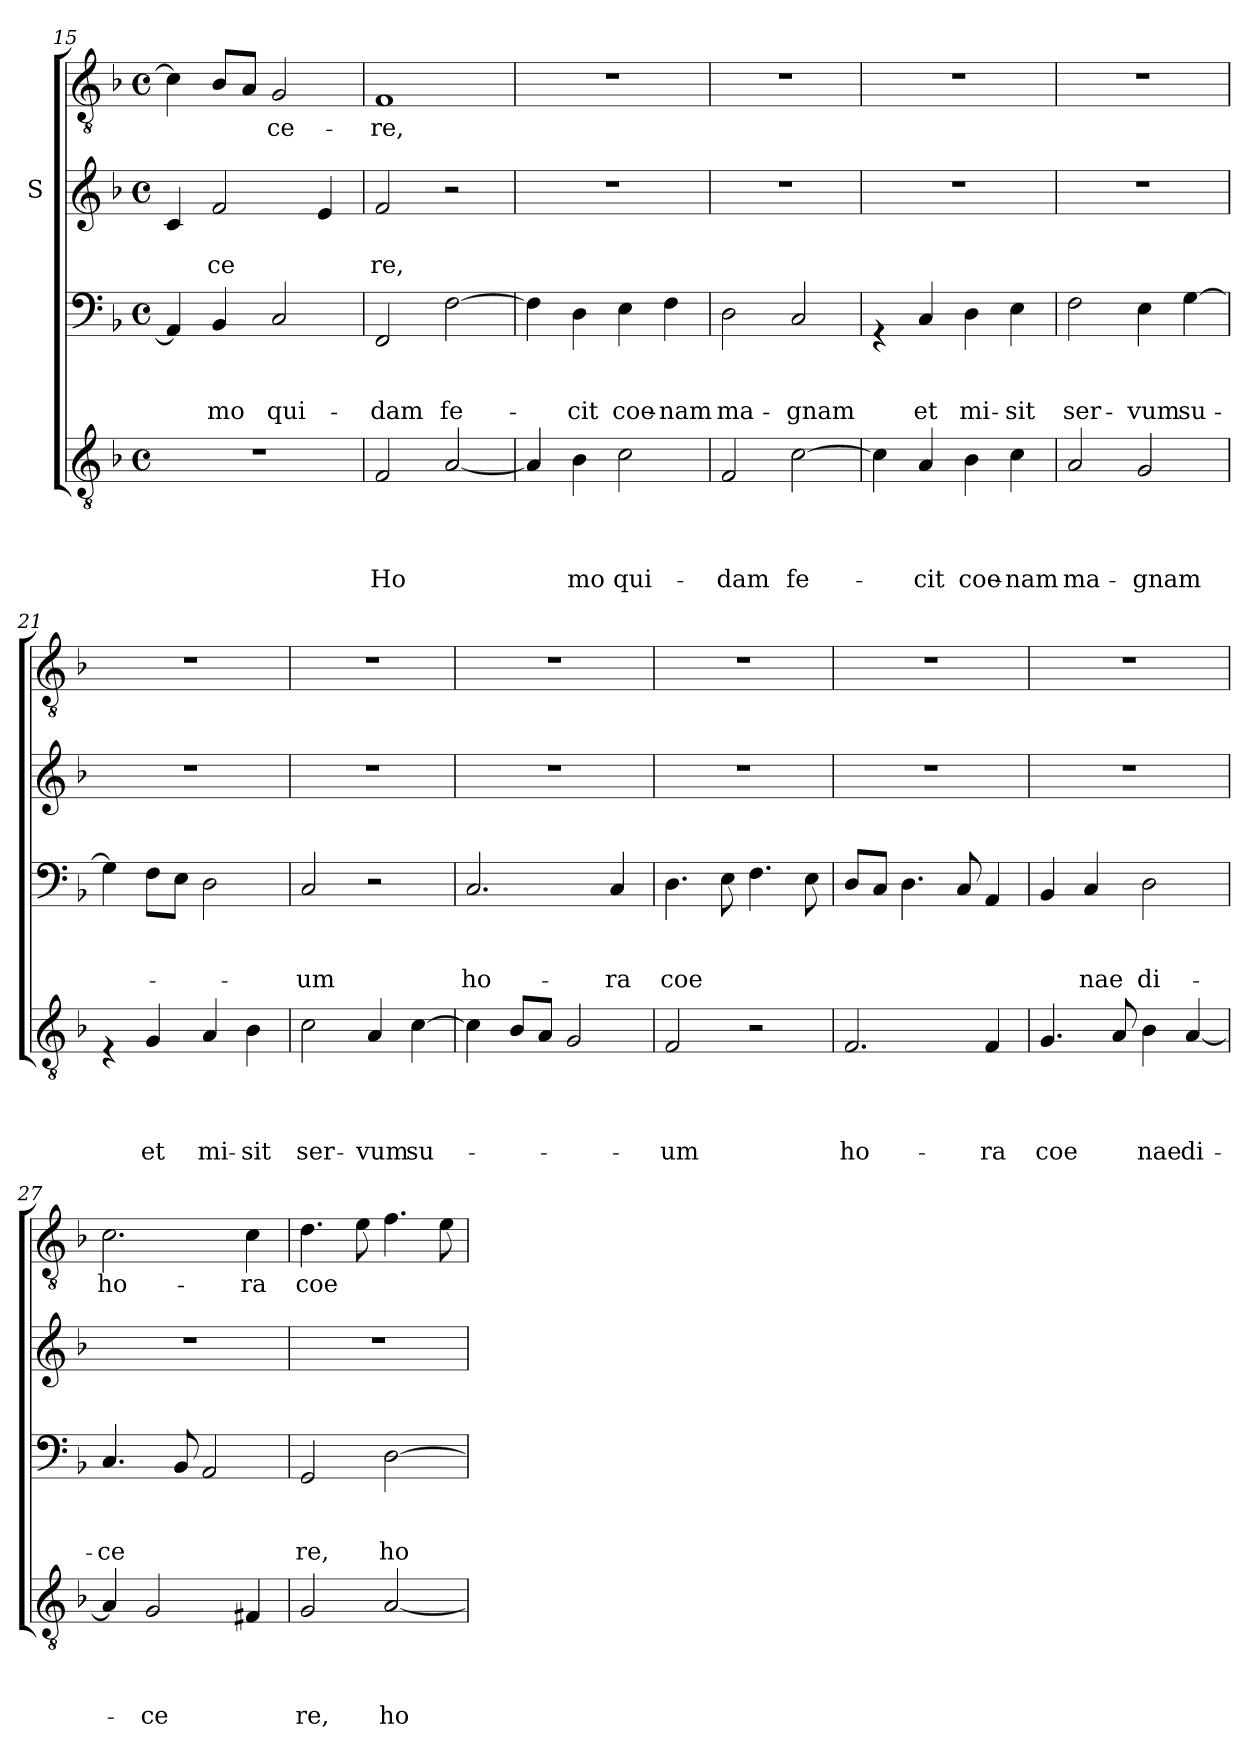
**kern	**text	**text	**text	**text	**kern	**text	**text	**text	**kern	**text	**text	**kern	**text
*part4	*part4	*part4	*part4	*part4	*part3	*part3	*part3	*part3	*part2	*part2	*part2	*part1	*part1
*staff4	*staff4	*staff4	*staff4	*staff4	*staff3	*staff3	*staff3	*staff3	*staff2	*staff2	*staff2	*staff1	*staff1
*	*	*	*	*	*	*	*	*	*I"S	*	*	*	*
*clefGv2	*	*	*	*	*clefF4	*	*	*	*clefG2	*	*	*clefGv2	*
*k[b-]	*	*	*	*	*k[b-]	*	*	*	*k[b-]	*	*	*k[b-]	*
*F:	*	*	*	*	*F:	*	*	*	*F:	*	*	*F:	*
*M4/4	*	*	*	*	*M4/4	*	*	*	*M4/4	*	*	*M4/4	*
*met(c)	*	*	*	*	*met(c)	*	*	*	*met(c)	*	*	*met(c)	*
=15	=15	=15	=15	=15	=15	=15	=15	=15	=15	=15	=15	=15	=15
1r	.	.	.	.	4AA/]	.	.	.	4c/	.	.	4c\]	.
!	!	!	!	!	!	!	!	!LO:LY:b	!	!	!LO:LY:b	!	!
.	.	.	.	.	4BB-/	.	.	mo	2f/	.	ce	8B-/L	.
.	.	.	.	.	.	.	.	.	.	.	.	8A/J	.
!	!	!	!	!	!	!	!	!LO:LY:b	!	!	!	!	!LO:LY:b
.	.	.	.	.	2C/	.	.	qui-	.	.	.	2G/	-ce-
.	.	.	.	.	.	.	.	.	4e/	.	.	.	.
=16	=16	=16	=16	=16	=16	=16	=16	=16	=16	=16	=16	=16	=16
!	!	!	!	!LO:LY:b	!	!	!	!LO:LY:b	!	!	!LO:LY:b	!	!LO:LY:b
2F/	.	.	.	Ho	2FF/	.	.	-dam	2f/	.	re,	1F	-re,
!	!	!	!	!	!	!	!	!LO:LY:b	!	!	!	!	!
[<2A/	.	.	.	.	[>2F\	.	.	fe-	2r	.	.	.	.
=17	=17	=17	=17	=17	=17	=17	=17	=17	=17	=17	=17	=17	=17
4A/]	.	.	.	.	4F\]	.	.	.	1r	.	.	1r	.
!	!	!	!	!LO:LY:b	!	!	!	!LO:LY:b	!	!	!	!	!
4B-\	.	.	.	mo	4D\	.	.	-cit	.	.	.	.	.
!	!	!	!	!LO:LY:b	!	!	!	!LO:LY:b	!	!	!	!	!
2c\	.	.	.	qui-	4E\	.	.	coe-	.	.	.	.	.
!	!	!	!	!	!	!	!	!LO:LY:b	!	!	!	!	!
.	.	.	.	.	4F\	.	.	-nam	.	.	.	.	.
!!LO:LB:g=z
=18	=18	=18	=18	=18	=18	=18	=18	=18	=18	=18	=18	=18	=18
!	!	!	!	!LO:LY:b	!	!	!	!LO:LY:b	!	!	!	!	!
2F/	.	.	.	-dam	2D\	.	.	ma-	1r	.	.	1r	.
!	!	!	!	!LO:LY:b	!	!	!	!LO:LY:b	!	!	!	!	!
[>2c\	.	.	.	fe-	2C/	.	.	-gnam	.	.	.	.	.
=19	=19	=19	=19	=19	=19	=19	=19	=19	=19	=19	=19	=19	=19
4c\]	.	.	.	.	4rGG	.	.	.	1r	.	.	1r	.
!	!	!	!	!LO:LY:b	!	!	!	!LO:LY:b	!	!	!	!	!
4A/	.	.	.	-cit	4C/	.	.	et	.	.	.	.	.
!	!	!	!	!LO:LY:b	!	!	!	!LO:LY:b	!	!	!	!	!
4B-\	.	.	.	coe-	4D\	.	.	mi-	.	.	.	.	.
!	!	!	!	!LO:LY:b	!	!	!	!LO:LY:b	!	!	!	!	!
4c\	.	.	.	-nam	4E\	.	.	-sit	.	.	.	.	.
=20	=20	=20	=20	=20	=20	=20	=20	=20	=20	=20	=20	=20	=20
!	!	!	!	!LO:LY:b	!	!	!	!LO:LY:b	!	!	!	!	!
2A/	.	.	.	ma-	2F\	.	.	ser-	1r	.	.	1r	.
!	!	!	!	!LO:LY:b	!	!	!	!LO:LY:b	!	!	!	!	!
2G/	.	.	.	-gnam	4E\	.	.	-vum	.	.	.	.	.
!	!	!	!	!	!	!	!	!LO:LY:b	!	!	!	!	!
.	.	.	.	.	[>4G\	.	.	su-	.	.	.	.	.
=21	=21	=21	=21	=21	=21	=21	=21	=21	=21	=21	=21	=21	=21
4rE	.	.	.	.	4G\]	.	.	.	1r	.	.	1r	.
!	!	!	!	!LO:LY:b	!	!	!	!	!	!	!	!	!
4G/	.	.	.	et	8F\L	.	.	.	.	.	.	.	.
.	.	.	.	.	8E\J	.	.	.	.	.	.	.	.
!	!	!	!	!LO:LY:b	!	!	!	!	!	!	!	!	!
4A/	.	.	.	mi-	2D\	.	.	.	.	.	.	.	.
!	!	!	!	!LO:LY:b	!	!	!	!	!	!	!	!	!
4B-\	.	.	.	-sit	.	.	.	.	.	.	.	.	.
=22	=22	=22	=22	=22	=22	=22	=22	=22	=22	=22	=22	=22	=22
!	!	!	!	!LO:LY:b	!	!	!	!LO:LY:b	!	!	!	!	!
2c\	.	.	.	ser-	2C/	.	.	-um	1r	.	.	1r	.
!	!	!	!	!LO:LY:b	!	!	!	!	!	!	!	!	!
4A/	.	.	.	-vum	2r	.	.	.	.	.	.	.	.
!	!	!	!	!LO:LY:b	!	!	!	!	!	!	!	!	!
[>4c\	.	.	.	su-	.	.	.	.	.	.	.	.	.
=23	=23	=23	=23	=23	=23	=23	=23	=23	=23	=23	=23	=23	=23
!	!	!	!	!	!	!	!	!LO:LY:b	!	!	!	!	!
4c\]	.	.	.	.	2.C/	.	.	ho-	1r	.	.	1r	.
8B-/L	.	.	.	.	.	.	.	.	.	.	.	.	.
8A/J	.	.	.	.	.	.	.	.	.	.	.	.	.
2G/	.	.	.	.	.	.	.	.	.	.	.	.	.
!	!	!	!	!	!	!	!	!LO:LY:b	!	!	!	!	!
.	.	.	.	.	4C/	.	.	-ra	.	.	.	.	.
!!LO:LB:g=z
=24	=24	=24	=24	=24	=24	=24	=24	=24	=24	=24	=24	=24	=24
!	!	!	!	!LO:LY:b	!	!	!	!LO:LY:b	!	!	!	!	!
2F/	.	.	.	-um	4.D\	.	.	coe	1r	.	.	1r	.
.	.	.	.	.	8E\	.	.	.	.	.	.	.	.
2r	.	.	.	.	4.F\	.	.	.	.	.	.	.	.
.	.	.	.	.	8E\	.	.	.	.	.	.	.	.
=25	=25	=25	=25	=25	=25	=25	=25	=25	=25	=25	=25	=25	=25
!	!	!	!	!LO:LY:b	!	!	!	!	!	!	!	!	!
2.F/	.	.	.	ho-	8D/L	.	.	.	1r	.	.	1r	.
.	.	.	.	.	8C/J	.	.	.	.	.	.	.	.
.	.	.	.	.	4.D\	.	.	.	.	.	.	.	.
.	.	.	.	.	8C/	.	.	.	.	.	.	.	.
!	!	!	!	!LO:LY:b	!	!	!	!	!	!	!	!	!
4F/	.	.	.	-ra	4AA/	.	.	.	.	.	.	.	.
=26	=26	=26	=26	=26	=26	=26	=26	=26	=26	=26	=26	=26	=26
!	!	!	!	!LO:LY:b	!	!	!	!	!	!	!	!	!
4.G/	.	.	.	coe	4BB-/	.	.	.	1r	.	.	1r	.
!	!	!	!	!	!	!	!	!LO:LY:b	!	!	!	!	!
.	.	.	.	.	4C/	.	.	nae	.	.	.	.	.
8A/	.	.	.	.	.	.	.	.	.	.	.	.	.
!	!	!	!	!LO:LY:b	!	!	!	!LO:LY:b	!	!	!	!	!
4B-\	.	.	.	nae	2D\	.	.	di-	.	.	.	.	.
!	!	!	!	!LO:LY:b	!	!	!	!	!	!	!	!	!
[<4A/	.	.	.	di-	.	.	.	.	.	.	.	.	.
=27	=27	=27	=27	=27	=27	=27	=27	=27	=27	=27	=27	=27	=27
!	!	!	!	!	!	!	!	!LO:LY:b	!	!	!	!	!LO:LY:b
4A/]	.	.	.	.	4.C/	.	.	-ce	1r	.	.	2.c\	ho-
!	!	!	!	!LO:LY:b	!	!	!	!	!	!	!	!	!
2G/	.	.	.	-ce	.	.	.	.	.	.	.	.	.
.	.	.	.	.	8BB-/	.	.	.	.	.	.	.	.
.	.	.	.	.	2AA/	.	.	.	.	.	.	.	.
!	!	!	!	!	!	!	!	!	!	!	!	!	!LO:LY:b
4F#X/	.	.	.	.	.	.	.	.	.	.	.	4c\	-ra
=28	=28	=28	=28	=28	=28	=28	=28	=28	=28	=28	=28	=28	=28
!	!	!	!	!LO:LY:b	!	!	!	!LO:LY:b	!	!	!	!	!LO:LY:b
2G/	.	.	.	re,	2GG/	.	.	re,	1r	.	.	4.d\	coe
.	.	.	.	.	.	.	.	.	.	.	.	8e\	.
!	!	!	!	!LO:LY:b	!	!	!	!LO:LY:b	!	!	!	!	!
[<2A/	.	.	.	ho-	[>2D\	.	.	ho-	.	.	.	4.f\	.
.	.	.	.	.	.	.	.	.	.	.	.	8e\	.
=	=	=	=	=	=	=	=	=	=	=	=	=	=
*-	*-	*-	*-	*-	*-	*-	*-	*-	*-	*-	*-	*-	*-
